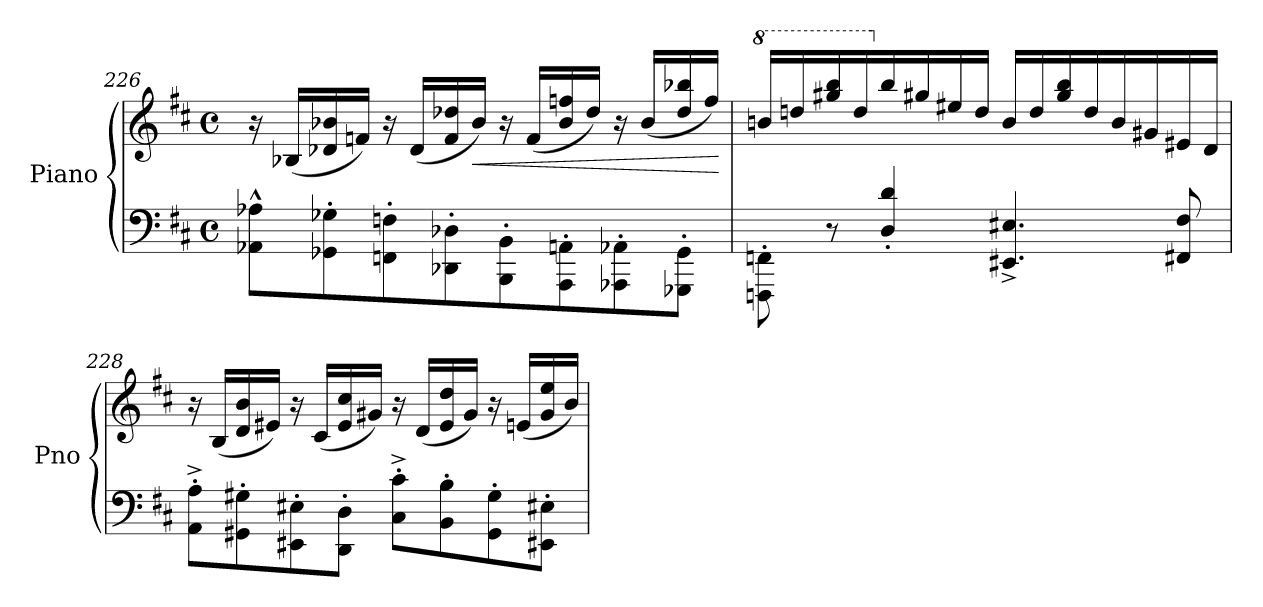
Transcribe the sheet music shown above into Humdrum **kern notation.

**kern	**kern	**dynam
*part1	*part1	*part1
*staff2	*staff1	*staff1/2
*I"Piano	*	*
*I'Pno	*	*
!!LO:LB:g=z
*clefF4	*clefG2	*
*k[f#c#]	*k[f#c#]	*
*M4/4	*M4/4	*
*met(c)	*met(c)	*
=226	=226	=226
8AA-X\^^ 8A-X\^^L	16r	.
.	(16B-X/LL	.
8GG-X\' 8G-X\'	16d-X/ 16b-X/	.
.	16fn/JJ)	.
8FFn\' 8Fn\'	16r	.
.	(16d-/LL	.
8DD-X\' 8D-X\'	16f/ 16dd-X/	.
!	!	!LO:HP:b
.	16b-/JJ)	<
8BBB\' 8BB\'	16r	.
.	(16f/LL	.
8AAA\' 8AAn\'	16b-/ 16ffn/	.
.	16dd-/JJ)	.
8AAA-X\' 8AA-X\'	16r	.
.	(16b-/LL	.
8GGG-X\' 8GG-\'J	16dd-/ 16bb-X/	.
.	16ff/JJ)	.
.	.	[
=227	=227	=227
*	*8va	*
!	!	!LO:DY:b
8FFFn\' 8FFn\'	16bbn/LL	other-dynamics
.	16dddn/	.
8r	16ggg#X/ 16bbb/	.
.	16ddd/	.
*	*X8va	*
4D/' 4d/'	16bb/	.
.	16gg#X/	.
.	16ee#X/	.
.	16dd/JJ	.
4.EE#X/^ 4.E#X/^	16b/LL	.
.	16dd/	.
.	16gg#/ 16bb/	.
.	16dd/	.
.	16b/	.
.	16g#X/	.
8FF#X/ 8F#/	16e#X/	.
.	16d/JJ	.
!!LO:LB:g=z
=228	=228	=228
8AA\'^ 8A\'^L	16r	.
.	(16B/LL	.
8GG#X\' 8G#X\'	16d/ 16b/	.
.	16e#X/JJ)	.
8EE#X\' 8E#X\'	16r	.
.	(16c#/LL	.
8DD\' 8D\'J	16e#/ 16cc#/	.
.	16g#X/JJ)	.
8C#\'^ 8c#\'^L	16r	.
.	(16d/LL	.
8BB\' 8B\'	16e#/ 16dd/	.
.	16g#/JJ)	.
8GG#\' 8G#\'	16r	.
.	(16en/LL	.
8EE#X\' 8E#X\'J	16g#/ 16ee/	.
.	16b/JJ)	.
=	=	=
*-	*-	*-
